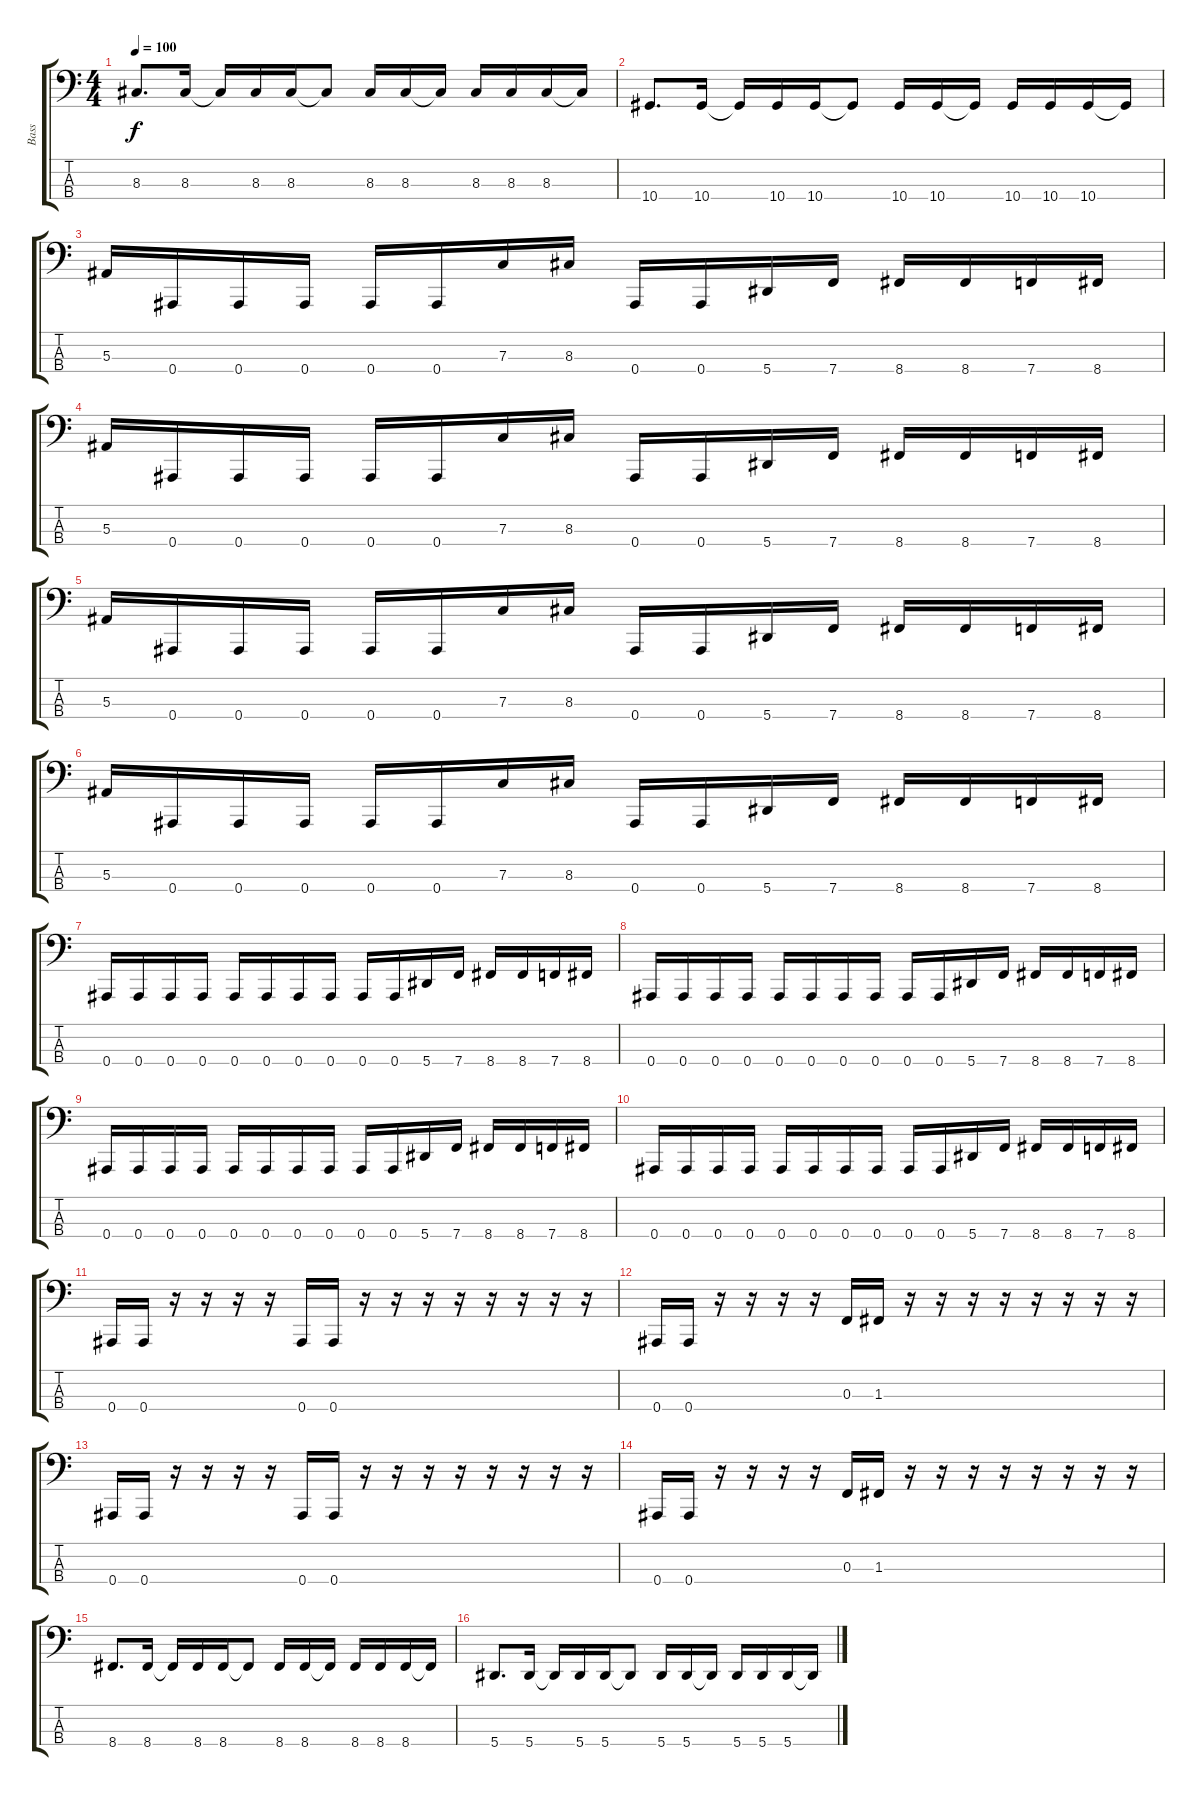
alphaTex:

\track ("Bass" "Bass") {instrument electricbassfinger}
\staff {score tabs}
\tuning (Eb2 Bb1 F1 Bb0) {hide}
\ts (4 4)
\tempo 100
\clef f4
\ks c
8.3.8{d dy f} 8.3.16 8.3{t}.16 8.3.16 8.3.16 8.3{t}.8 8.3.16 8.3.16 8.3{t}.16 8.3.16 8.3.16 8.3.16 8.3{t}.16 |
10.4.8{d} 10.4.16 10.4{t}.16 10.4.16 10.4.16 10.4{t}.8 10.4.16 10.4.16 10.4{t}.16 10.4.16 10.4.16 10.4.16 10.4{t}.16 |
5.3.16 0.4.16 0.4.16 0.4.16 0.4.16 0.4.16 7.3.16 8.3.16 0.4.16 0.4.16 5.4.16 7.4.16 8.4.16 8.4.16 7.4.16 8.4.16 |
5.3.16 0.4.16 0.4.16 0.4.16 0.4.16 0.4.16 7.3.16 8.3.16 0.4.16 0.4.16 5.4.16 7.4.16 8.4.16 8.4.16 7.4.16 8.4.16 |
5.3.16 0.4.16 0.4.16 0.4.16 0.4.16 0.4.16 7.3.16 8.3.16 0.4.16 0.4.16 5.4.16 7.4.16 8.4.16 8.4.16 7.4.16 8.4.16 |
5.3.16 0.4.16 0.4.16 0.4.16 0.4.16 0.4.16 7.3.16 8.3.16 0.4.16 0.4.16 5.4.16 7.4.16 8.4.16 8.4.16 7.4.16 8.4.16 |
0.4.16 0.4.16 0.4.16 0.4.16 0.4.16 0.4.16 0.4.16 0.4.16 0.4.16 0.4.16 5.4.16 7.4.16 8.4.16 8.4.16 7.4.16 8.4.16 |
0.4.16 0.4.16 0.4.16 0.4.16 0.4.16 0.4.16 0.4.16 0.4.16 0.4.16 0.4.16 5.4.16 7.4.16 8.4.16 8.4.16 7.4.16 8.4.16 |
0.4.16 0.4.16 0.4.16 0.4.16 0.4.16 0.4.16 0.4.16 0.4.16 0.4.16 0.4.16 5.4.16 7.4.16 8.4.16 8.4.16 7.4.16 8.4.16 |
0.4.16 0.4.16 0.4.16 0.4.16 0.4.16 0.4.16 0.4.16 0.4.16 0.4.16 0.4.16 5.4.16 7.4.16 8.4.16 8.4.16 7.4.16 8.4.16 |
0.4.16 0.4.16 r.16 r.16 r.16 r.16 0.4.16 0.4.16 r.16 r.16 r.16 r.16 r.16 r.16 r.16 r.16 |
0.4.16 0.4.16 r.16 r.16 r.16 r.16 0.3.16 1.3.16 r.16 r.16 r.16 r.16 r.16 r.16 r.16 r.16 |
0.4.16 0.4.16 r.16 r.16 r.16 r.16 0.4.16 0.4.16 r.16 r.16 r.16 r.16 r.16 r.16 r.16 r.16 |
0.4.16 0.4.16 r.16 r.16 r.16 r.16 0.3.16 1.3.16 r.16 r.16 r.16 r.16 r.16 r.16 r.16 r.16 |
8.4.8{d} 8.4.16 8.4{t}.16 8.4.16 8.4.16 8.4{t}.8 8.4.16 8.4.16 8.4{t}.16 8.4.16 8.4.16 8.4.16 8.4{t}.16 |
5.4.8{d} 5.4.16 5.4{t}.16 5.4.16 5.4.16 5.4{t}.8 5.4.16 5.4.16 5.4{t}.16 5.4.16 5.4.16 5.4.16 5.4{t}.16
